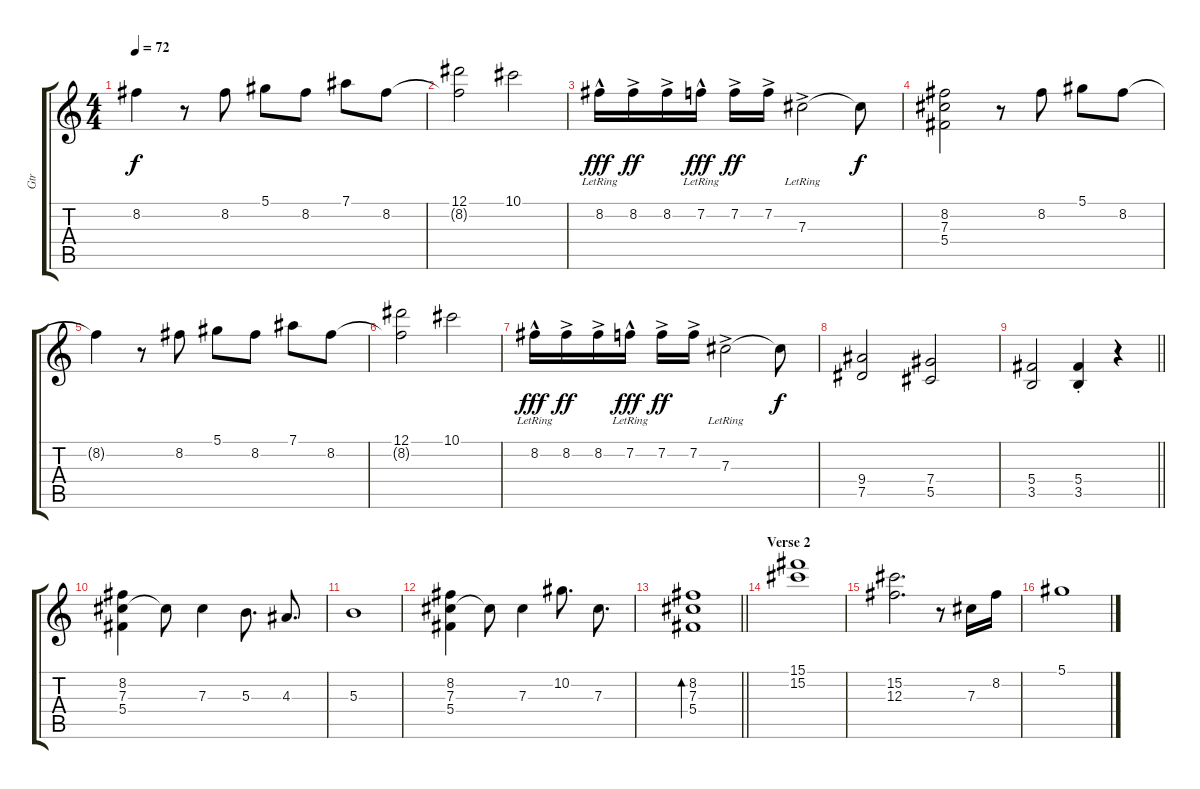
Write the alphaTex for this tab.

\track ("Gtr" "Gtr") {instrument electricguitarclean}
\staff {score tabs}
\tuning (Eb4 Bb3 Gb3 Db3 Ab2 Eb2) {hide}
\ts (4 4)
\tempo 72
\clef g2
\ks c
8.2{t}.4{dy f} r.8 8.2.8 5.1.8 8.2.8 7.1.8 8.2.8 |
(12.1 8.2{t}).2 10.1.2 |
8.2{hac lr}.16{dy fff} 8.2{ac}.16{dy ff} 8.2{ac}.16 7.2{hac lr}.16{dy fff} 7.2{ac}.16{dy ff} 7.2{ac}.16 7.3{ac lr}.2 7.3{t}.8{dy f} |
(8.2 7.3 5.4).2 r.8 8.2.8 5.1.8 8.2.8 |
8.2{t}.4 r.8 8.2.8 5.1.8 8.2.8 7.1.8 8.2.8 |
(12.1 8.2{t}).2 10.1.2 |
8.2{hac lr}.16{dy fff} 8.2{ac}.16{dy ff} 8.2{ac}.16 7.2{hac lr}.16{dy fff} 7.2{ac}.16{dy ff} 7.2{ac}.16 7.3{ac lr}.2 7.3{t}.8{dy f} |
(9.4 7.5).2 (7.4 5.5).2 |
\barLineRight lightlight
(5.4 3.5).2 (5.4{st} 3.5{st}).4 r.4 |
\section ("" "")
(8.2 7.3 5.4).4 7.3{t}.8 7.3.4 5.3.8{d} 4.3.8{d} |
5.3.1 |
(8.2 7.3 5.4).4 7.3{t}.8 7.3.4 10.2.8{d} 7.3.8{d} |
\barLineRight lightlight
(8.2 7.3 5.4).1{bd 240} |
\section ("" "Verse 2")
(15.1 15.2).1 |
(15.2 12.3).2{d} r.8 7.3.16 8.2.16 |
5.1.1
